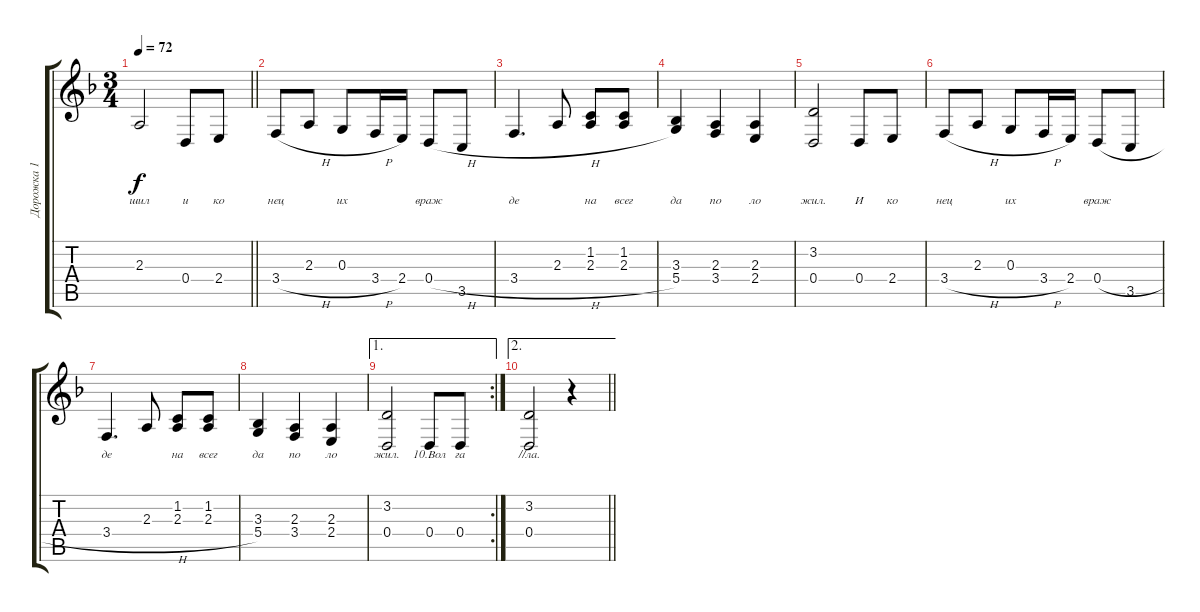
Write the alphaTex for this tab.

\track ("Дорожка 1" "Дорожка 1") {instrument bassoon}
\staff {score tabs}
\tuning (E4 B3 G3 D3 A2 E2) {hide}
\ts (3 4)
\tempo 72
\clef g2
\barLineRight lightlight
\ks f
2.3.2{lyrics (0 "шил") lyrics (1 "") lyrics (2 "") lyrics (3 "") lyrics (4 "") dy f} 0.4.8{lyrics (0 "и") lyrics (1 "") lyrics (2 "") lyrics (3 "") lyrics (4 "")} 2.4.8{lyrics (0 "ко") lyrics (1 "") lyrics (2 "") lyrics (3 "") lyrics (4 "")} |
3.4{h}.8{lyrics (0 "нец") lyrics (1 "") lyrics (2 "") lyrics (3 "") lyrics (4 "")} 2.3.8{lyrics (0 "") lyrics (1 "") lyrics (2 "") lyrics (3 "") lyrics (4 "")} 0.3.8{lyrics (0 "их") lyrics (1 "") lyrics (2 "") lyrics (3 "") lyrics (4 "")} 3.4{h}.16{lyrics (0 "") lyrics (1 "") lyrics (2 "") lyrics (3 "") lyrics (4 "")} 2.4.16{lyrics (0 "") lyrics (1 "") lyrics (2 "") lyrics (3 "") lyrics (4 "")} 0.4{h}.8{lyrics (0 "враж") lyrics (1 "") lyrics (2 "") lyrics (3 "") lyrics (4 "")} 3.5.8{lyrics (0 "") lyrics (1 "") lyrics (2 "") lyrics (3 "") lyrics (4 "")} |
3.4{h}.4{d lyrics (0 "де") lyrics (1 "") lyrics (2 "") lyrics (3 "") lyrics (4 "")} 2.3.8{lyrics (0 "") lyrics (1 "") lyrics (2 "") lyrics (3 "") lyrics (4 "")} (1.2 2.3).8{lyrics (0 "на") lyrics (1 "") lyrics (2 "") lyrics (3 "") lyrics (4 "")} (1.2 2.3).8{lyrics (0 "всег") lyrics (1 "") lyrics (2 "") lyrics (3 "") lyrics (4 "")} |
(3.3 5.4).4{lyrics (0 "да") lyrics (1 "") lyrics (2 "") lyrics (3 "") lyrics (4 "")} (2.3 3.4).4{lyrics (0 "по") lyrics (1 "") lyrics (2 "") lyrics (3 "") lyrics (4 "")} (2.3 2.4).4{lyrics (0 "ло") lyrics (1 "") lyrics (2 "") lyrics (3 "") lyrics (4 "")} |
(3.2 0.4).2{lyrics (0 "жил.") lyrics (1 "") lyrics (2 "") lyrics (3 "") lyrics (4 "")} 0.4.8{lyrics (0 "И") lyrics (1 "") lyrics (2 "") lyrics (3 "") lyrics (4 "")} 2.4.8{lyrics (0 "ко") lyrics (1 "") lyrics (2 "") lyrics (3 "") lyrics (4 "")} |
3.4{h}.8{lyrics (0 "нец") lyrics (1 "") lyrics (2 "") lyrics (3 "") lyrics (4 "")} 2.3.8{lyrics (0 "") lyrics (1 "") lyrics (2 "") lyrics (3 "") lyrics (4 "")} 0.3.8{lyrics (0 "их") lyrics (1 "") lyrics (2 "") lyrics (3 "") lyrics (4 "")} 3.4{h}.16{lyrics (0 "") lyrics (1 "") lyrics (2 "") lyrics (3 "") lyrics (4 "")} 2.4.16{lyrics (0 "") lyrics (1 "") lyrics (2 "") lyrics (3 "") lyrics (4 "")} 0.4{h}.8{lyrics (0 "враж") lyrics (1 "") lyrics (2 "") lyrics (3 "") lyrics (4 "")} 3.5.8{lyrics (0 "") lyrics (1 "") lyrics (2 "") lyrics (3 "") lyrics (4 "")} |
3.4{h}.4{d lyrics (0 "де") lyrics (1 "") lyrics (2 "") lyrics (3 "") lyrics (4 "")} 2.3.8{lyrics (0 "") lyrics (1 "") lyrics (2 "") lyrics (3 "") lyrics (4 "")} (1.2 2.3).8{lyrics (0 "на") lyrics (1 "") lyrics (2 "") lyrics (3 "") lyrics (4 "")} (1.2 2.3).8{lyrics (0 "всег") lyrics (1 "") lyrics (2 "") lyrics (3 "") lyrics (4 "")} |
(3.3 5.4).4{lyrics (0 "да") lyrics (1 "") lyrics (2 "") lyrics (3 "") lyrics (4 "")} (2.3 3.4).4{lyrics (0 "по") lyrics (1 "") lyrics (2 "") lyrics (3 "") lyrics (4 "")} (2.3 2.4).4{lyrics (0 "ло") lyrics (1 "") lyrics (2 "") lyrics (3 "") lyrics (4 "")} |
\ae 1
\rc 2
(3.2 0.4).2{lyrics (0 "жил.") lyrics (1 "") lyrics (2 "") lyrics (3 "") lyrics (4 "")} 0.4.8{lyrics (0 "10.Вол") lyrics (1 "") lyrics (2 "") lyrics (3 "") lyrics (4 "")} 0.4.8{lyrics (0 "га") lyrics (1 "") lyrics (2 "") lyrics (3 "") lyrics (4 "")} |
\ae 2
\barLineRight lightlight
(3.2 0.4).2{lyrics (0 "//ла.") lyrics (1 "") lyrics (2 "") lyrics (3 "") lyrics (4 "")} r.4
